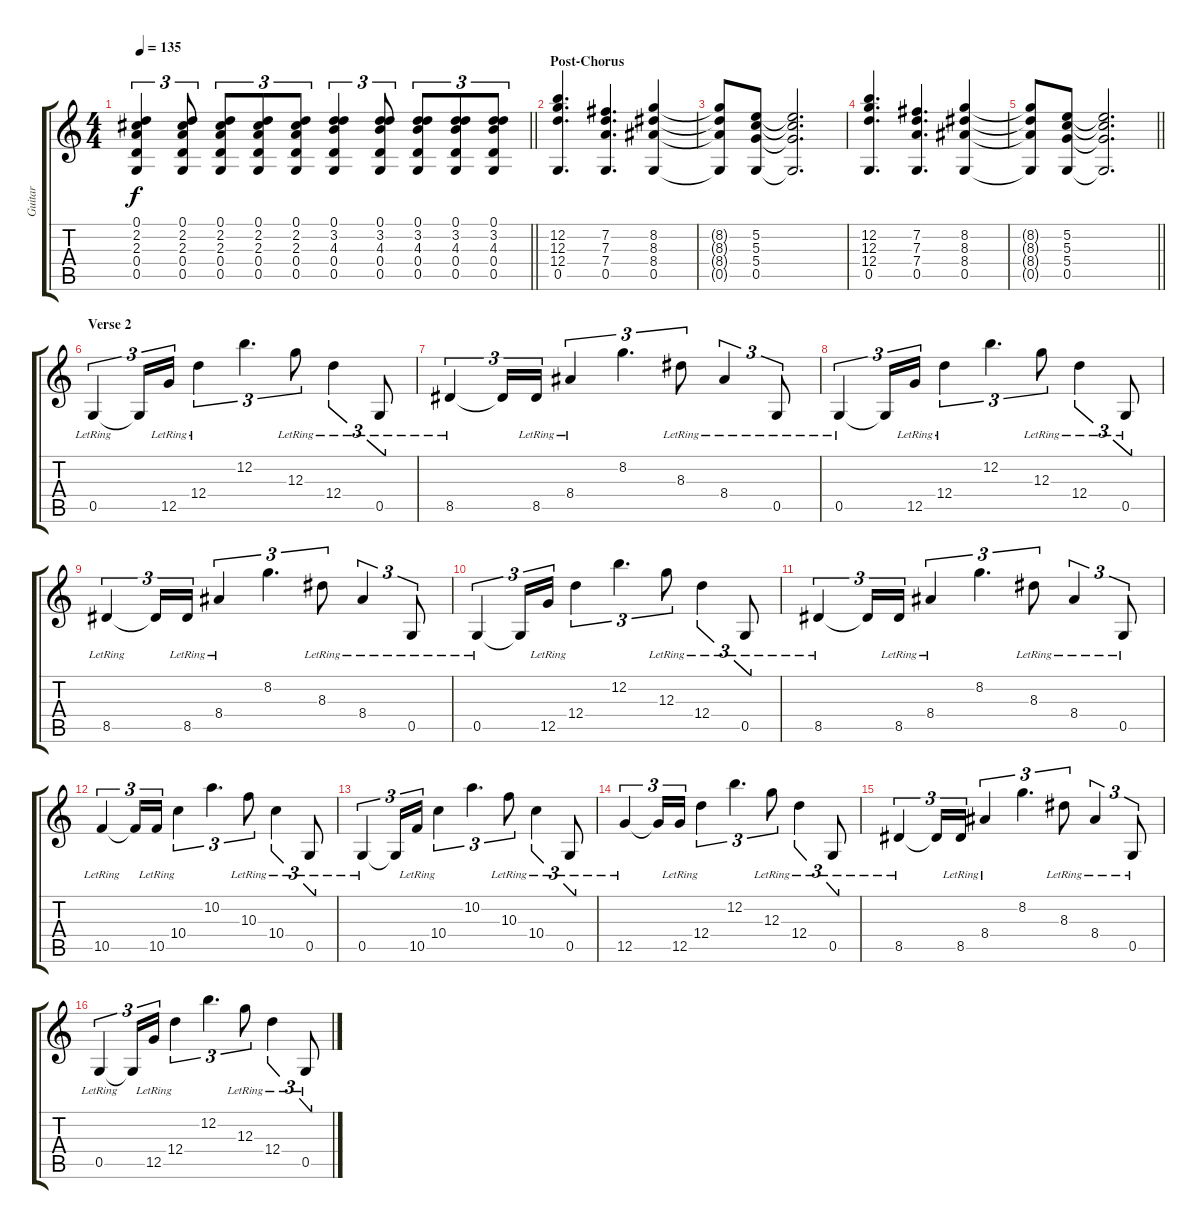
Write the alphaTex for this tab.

\track ("Guitar" "Guitar") {instrument overdrivenguitar}
\staff {score tabs}
\tuning (D4 B3 G3 D3 G2 D2) {hide}
\ts (4 4)
\tempo 135
\clef g2
\barLineRight lightlight
\ks c
(0.1 2.2 2.3 0.4 0.5).4{tu (3 2) dy f} (0.1 2.2 2.3 0.4 0.5).8{tu (3 2)} (0.1 2.2 2.3 0.4 0.5).8{tu (3 2)} (0.1 2.2 2.3 0.4 0.5).8{tu (3 2)} (0.1 2.2 2.3 0.4 0.5).8{tu (3 2)} (0.1 3.2 4.3 0.4 0.5).4{tu (3 2)} (0.1 3.2 4.3 0.4 0.5).8{tu (3 2)} (0.1 3.2 4.3 0.4 0.5).8{tu (3 2)} (0.1 3.2 4.3 0.4 0.5).8{tu (3 2)} (0.1 3.2 4.3 0.4 0.5).8{tu (3 2)} |
\section ("" "Post-Chorus")
(12.2 12.3 12.4 0.5).4{d} (7.2 7.3 7.4 0.5).4{d} (8.2 8.3 8.4 0.5).4 |
(8.2{t} 8.3{t} 8.4{t} 0.5{t}).8 (5.2 5.3 5.4 0.5).8 (5.2{t} 5.3{t} 5.4{t} 0.5{t}).2{d} |
(12.2 12.3 12.4 0.5).4{d} (7.2 7.3 7.4 0.5).4{d} (8.2 8.3 8.4 0.5).4 |
\barLineRight lightlight
(8.2{t} 8.3{t} 8.4{t} 0.5{t}).8 (5.2 5.3 5.4 0.5).8 (5.2{t} 5.3{t} 5.4{t} 0.5{t}).2{d} |
\section ("" "Verse 2")
0.5{lr}.4{tu (3 2)} 0.5{t}.16{tu (3 2)} 12.5{lr}.16{tu (3 2)} 12.4{lr}.4{tu (3 2)} 12.2.4{d tu (3 2)} 12.3{lr}.8{tu (3 2)} 12.4{lr}.4{tu (3 2)} 0.5{lr}.8{tu (3 2)} |
8.5{lr}.4{tu (3 2)} 8.5{t}.16{tu (3 2)} 8.5{lr}.16{tu (3 2)} 8.4{lr}.4{tu (3 2)} 8.2.4{d tu (3 2)} 8.3{lr}.8{tu (3 2)} 8.4{lr}.4{tu (3 2)} 0.5{lr}.8{tu (3 2)} |
0.5{lr}.4{tu (3 2)} 0.5{t}.16{tu (3 2)} 12.5{lr}.16{tu (3 2)} 12.4{lr}.4{tu (3 2)} 12.2.4{d tu (3 2)} 12.3{lr}.8{tu (3 2)} 12.4{lr}.4{tu (3 2)} 0.5{lr}.8{tu (3 2)} |
8.5{lr}.4{tu (3 2)} 8.5{t}.16{tu (3 2)} 8.5{lr}.16{tu (3 2)} 8.4{lr}.4{tu (3 2)} 8.2.4{d tu (3 2)} 8.3{lr}.8{tu (3 2)} 8.4{lr}.4{tu (3 2)} 0.5{lr}.8{tu (3 2)} |
0.5{lr}.4{tu (3 2)} 0.5{t}.16{tu (3 2)} 12.5{lr}.16{tu (3 2)} 12.4{lr}.4{tu (3 2)} 12.2.4{d tu (3 2)} 12.3{lr}.8{tu (3 2)} 12.4{lr}.4{tu (3 2)} 0.5{lr}.8{tu (3 2)} |
8.5{lr}.4{tu (3 2)} 8.5{t}.16{tu (3 2)} 8.5{lr}.16{tu (3 2)} 8.4{lr}.4{tu (3 2)} 8.2.4{d tu (3 2)} 8.3{lr}.8{tu (3 2)} 8.4{lr}.4{tu (3 2)} 0.5{lr}.8{tu (3 2)} |
10.5{lr}.4{tu (3 2)} 10.5{t}.16{tu (3 2)} 10.5{lr}.16{tu (3 2)} 10.4{lr}.4{tu (3 2)} 10.2.4{d tu (3 2)} 10.3{lr}.8{tu (3 2)} 10.4{lr}.4{tu (3 2)} 0.5{lr}.8{tu (3 2)} |
0.5{lr}.4{tu (3 2)} 0.5{t}.16{tu (3 2)} 10.5{lr}.16{tu (3 2)} 10.4{lr}.4{tu (3 2)} 10.2.4{d tu (3 2)} 10.3{lr}.8{tu (3 2)} 10.4{lr}.4{tu (3 2)} 0.5{lr}.8{tu (3 2)} |
12.5{lr}.4{tu (3 2)} 12.5{t}.16{tu (3 2)} 12.5{lr}.16{tu (3 2)} 12.4{lr}.4{tu (3 2)} 12.2.4{d tu (3 2)} 12.3{lr}.8{tu (3 2)} 12.4{lr}.4{tu (3 2)} 0.5{lr}.8{tu (3 2)} |
8.5{lr}.4{tu (3 2)} 8.5{t}.16{tu (3 2)} 8.5{lr}.16{tu (3 2)} 8.4{lr}.4{tu (3 2)} 8.2.4{d tu (3 2)} 8.3{lr}.8{tu (3 2)} 8.4{lr}.4{tu (3 2)} 0.5{lr}.8{tu (3 2)} |
0.5{lr}.4{tu (3 2)} 0.5{t}.16{tu (3 2)} 12.5{lr}.16{tu (3 2)} 12.4{lr}.4{tu (3 2)} 12.2.4{d tu (3 2)} 12.3{lr}.8{tu (3 2)} 12.4{lr}.4{tu (3 2)} 0.5{lr}.8{tu (3 2)}
